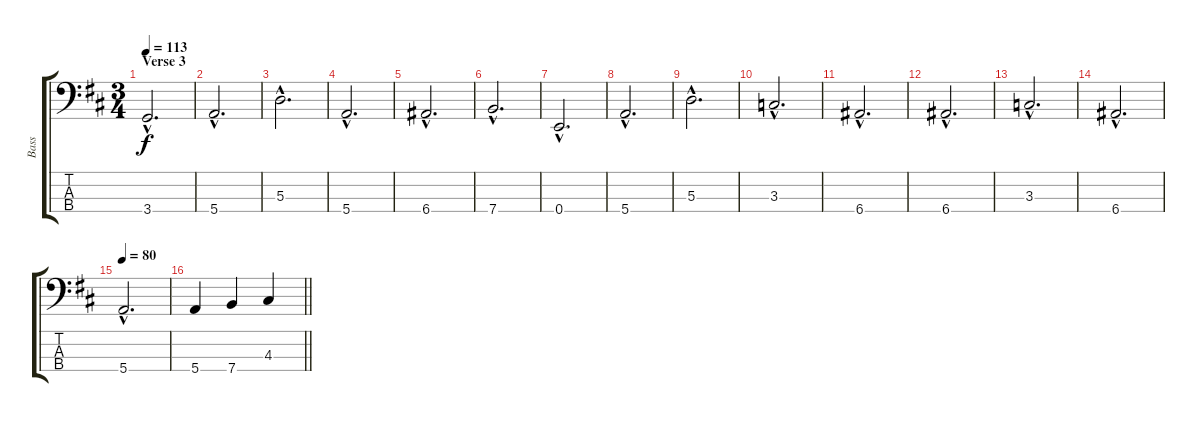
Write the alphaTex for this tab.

\track ("Bass" "Bass") {instrument electricbasspick}
\staff {score tabs}
\tuning (G2 D2 A1 E1) {hide}
\ts (3 4)
\section ("" "Verse 3")
\tempo 113
\clef f4
\ks d
3.4{hac}.2{d dy f} |
5.4{hac}.2{d} |
5.3{hac}.2{d} |
5.4{hac}.2{d} |
6.4{hac}.2{d} |
7.4{hac}.2{d} |
0.4{hac}.2{d} |
5.4{hac}.2{d} |
5.3{hac}.2{d} |
3.3{hac}.2{d} |
6.4{hac}.2{d} |
6.4{hac}.2{d} |
3.3{hac}.2{d} |
6.4{hac}.2{d} |
\tempo 80
5.4{hac}.2{d} |
\barLineRight lightlight
5.4.4 7.4.4 4.3.4
